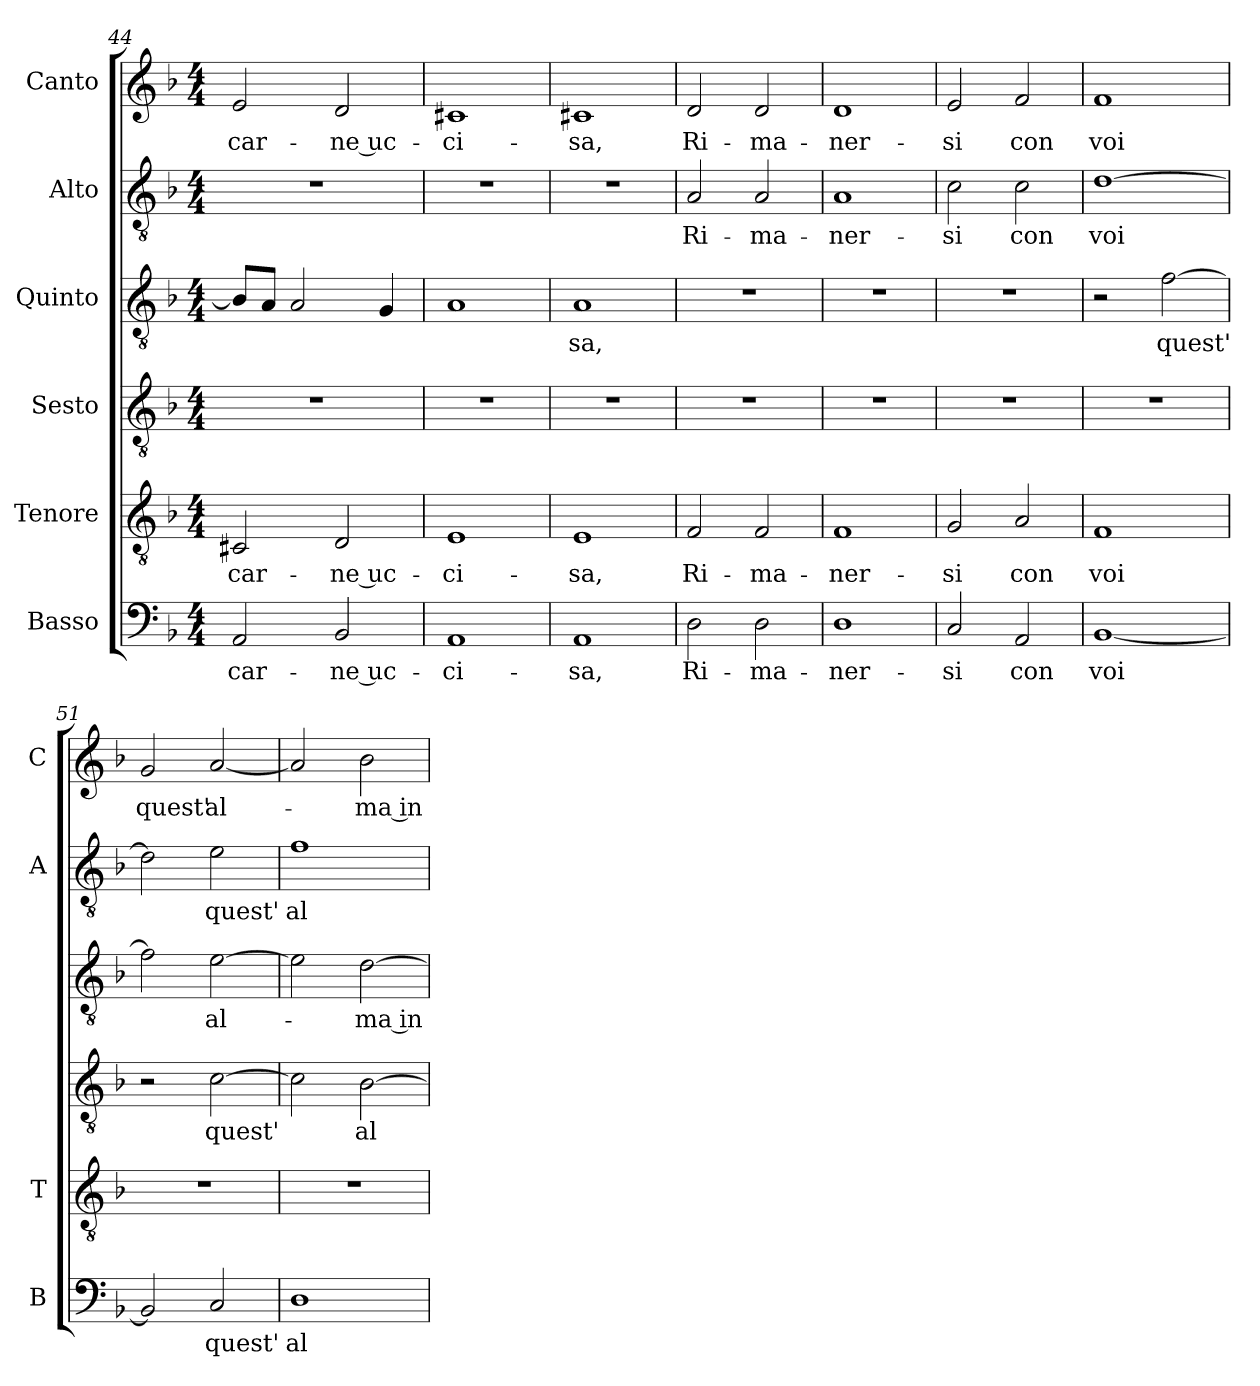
**kern	**text	**kern	**text	**kern	**text	**kern	**text	**kern	**text	**kern	**text
*part6	*part6	*part5	*part5	*part4	*part4	*part3	*part3	*part2	*part2	*part1	*part1
*staff6	*staff6	*staff5	*staff5	*staff4	*staff4	*staff3	*staff3	*staff2	*staff2	*staff1	*staff1
*I"Basso	*	*I"Tenore	*	*I"Sesto	*	*I"Quinto	*	*I"Alto	*	*I"Canto	*
*I'B	*	*I'T	*	*	*	*	*	*I'A	*	*I'C	*
*clefF4	*	*clefGv2	*	*clefGv2	*	*clefGv2	*	*clefGv2	*	*clefG2	*
*k[b-]	*	*k[b-]	*	*k[b-]	*	*k[b-]	*	*k[b-]	*	*k[b-]	*
*F:	*	*F:	*	*F:	*	*F:	*	*F:	*	*F:	*
*M4/4	*	*M4/4	*	*M4/4	*	*M4/4	*	*M4/4	*	*M4/4	*
=44	=44	=44	=44	=44	=44	=44	=44	=44	=44	=44	=44
!	!LO:LY:b	!	!	!	!	!	!	!	!	!	!
!	!	!	!LO:LY:b	!	!	!	!	!	!	!	!
!	!	!	!	!	!	!	!	!	!	!	!LO:LY:b
2AA/	car-	2C#X/	car-	1r	.	8B-/L]	.	1r	.	2e/	car-
.	.	.	.	.	.	8A/J	.	.	.	.	.
.	.	.	.	.	.	2A/	.	.	.	.	.
!	!LO:LY:b	!	!	!	!	!	!	!	!	!	!
!	!	!	!LO:LY:b	!	!	!	!	!	!	!	!
!	!	!	!	!	!	!	!	!	!	!	!LO:LY:b
2BB-/	-ne uc-	2D/	-ne uc-	.	.	.	.	.	.	2d/	-ne uc-
.	.	.	.	.	.	4G/	.	.	.	.	.
=45	=45	=45	=45	=45	=45	=45	=45	=45	=45	=45	=45
!	!LO:LY:b	!	!	!	!	!	!	!	!	!	!
!	!	!	!LO:LY:b	!	!	!	!	!	!	!	!
!	!	!	!	!	!	!	!	!	!	!	!LO:LY:b
1AA	-ci-	1E	-ci-	1r	.	1A	.	1r	.	1c#X	-ci-
=46	=46	=46	=46	=46	=46	=46	=46	=46	=46	=46	=46
!	!LO:LY:b	!	!	!	!	!	!	!	!	!	!
!	!	!	!LO:LY:b	!	!	!	!	!	!	!	!
!	!	!	!	!	!	!	!LO:LY:b	!	!	!	!
!	!	!	!	!	!	!	!	!	!	!	!LO:LY:b
1AA	-sa,	1E	-sa,	1r	.	1A	-sa,	1r	.	1c#X	-sa,
=47	=47	=47	=47	=47	=47	=47	=47	=47	=47	=47	=47
!	!LO:LY:b	!	!	!	!	!	!	!	!	!	!
!	!	!	!LO:LY:b	!	!	!	!	!	!	!	!
!	!	!	!	!	!	!	!	!	!LO:LY:b	!	!
!	!	!	!	!	!	!	!	!	!	!	!LO:LY:b
2D\	Ri-	2F/	Ri-	1r	.	1r	.	2A/	Ri-	2d/	Ri-
!	!LO:LY:b	!	!	!	!	!	!	!	!	!	!
!	!	!	!LO:LY:b	!	!	!	!	!	!	!	!
!	!	!	!	!	!	!	!	!	!LO:LY:b	!	!
!	!	!	!	!	!	!	!	!	!	!	!LO:LY:b
2D\	-ma-	2F/	-ma-	.	.	.	.	2A/	-ma-	2d/	-ma-
=48	=48	=48	=48	=48	=48	=48	=48	=48	=48	=48	=48
!	!LO:LY:b	!	!	!	!	!	!	!	!	!	!
!	!	!	!LO:LY:b	!	!	!	!	!	!	!	!
!	!	!	!	!	!	!	!	!	!LO:LY:b	!	!
!	!	!	!	!	!	!	!	!	!	!	!LO:LY:b
1D	-ner-	1F	-ner-	1r	.	1r	.	1A	-ner-	1d	-ner-
=49	=49	=49	=49	=49	=49	=49	=49	=49	=49	=49	=49
!	!LO:LY:b	!	!	!	!	!	!	!	!	!	!
!	!	!	!LO:LY:b	!	!	!	!	!	!	!	!
!	!	!	!	!	!	!	!	!	!LO:LY:b	!	!
!	!	!	!	!	!	!	!	!	!	!	!LO:LY:b
2C/	-si	2G/	-si	1r	.	1r	.	2c\	-si	2e/	-si
!	!LO:LY:b	!	!	!	!	!	!	!	!	!	!
!	!	!	!LO:LY:b	!	!	!	!	!	!	!	!
!	!	!	!	!	!	!	!	!	!LO:LY:b	!	!
!	!	!	!	!	!	!	!	!	!	!	!LO:LY:b
2AA/	con	2A/	con	.	.	.	.	2c\	con	2f/	con
!!LO:PB:g=z
=50	=50	=50	=50	=50	=50	=50	=50	=50	=50	=50	=50
!	!LO:LY:b	!	!	!	!	!	!	!	!	!	!
!	!	!	!LO:LY:b	!	!	!	!	!	!	!	!
!	!	!	!	!	!	!	!	!	!LO:LY:b	!	!
!	!	!	!	!	!	!	!	!	!	!	!LO:LY:b
[1BB-	voi	1F	voi	1r	.	2r	.	[1d	voi	1f	voi
!	!	!	!	!	!	!	!LO:LY:b	!	!	!	!
.	.	.	.	.	.	[2f\	quest'	.	.	.	.
=51	=51	=51	=51	=51	=51	=51	=51	=51	=51	=51	=51
!	!	!	!	!	!	!	!	!	!	!	!LO:LY:b
2BB-/]	.	1r	.	2r	.	2f\]	.	2d\]	.	2g/	quest'
!	!LO:LY:b	!	!	!	!	!	!	!	!	!	!
!	!	!	!	!	!LO:LY:b	!	!	!	!	!	!
!	!	!	!	!	!	!	!LO:LY:b	!	!	!	!
!	!	!	!	!	!	!	!	!	!LO:LY:b	!	!
!	!	!	!	!	!	!	!	!	!	!	!LO:LY:b
2C/	quest'	.	.	[2c\	quest'	[2e\	al-	2e\	quest'	[2a/	al-
=52	=52	=52	=52	=52	=52	=52	=52	=52	=52	=52	=52
!	!LO:LY:b	!	!	!	!	!	!	!	!	!	!
!	!	!	!	!	!	!	!	!	!LO:LY:b	!	!
1D	al-	1r	.	2c\]	.	2e\]	.	1f	al-	2a/]	.
!	!	!	!	!	!LO:LY:b	!	!	!	!	!	!
!	!	!	!	!	!	!	!LO:LY:b	!	!	!	!
!	!	!	!	!	!	!	!	!	!	!	!LO:LY:b
.	.	.	.	[2B-\	al-	[2d\	-ma in-	.	.	2b-\	-ma in-
=	=	=	=	=	=	=	=	=	=	=	=
*-	*-	*-	*-	*-	*-	*-	*-	*-	*-	*-	*-
